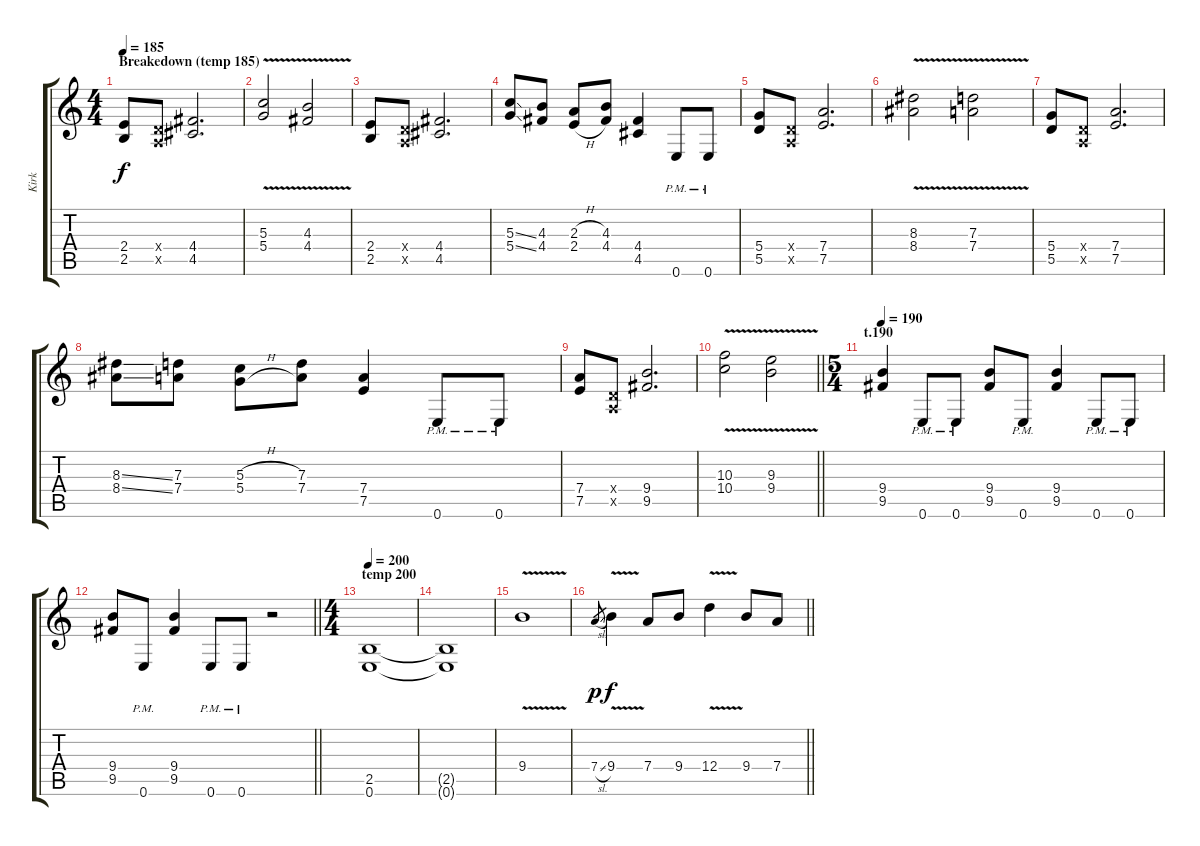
\track ("Kirk" "Kirk") {instrument overdrivenguitar}
\staff {score tabs}
\tuning (E4 B3 G3 D3 A2 E2) {hide}
\ts (4 4)
\section ("" "Breakedown (temp 185)")
\tempo 185
\clef g2
\ks c
(2.4 2.5).8{dy f} (0.4{x} 0.5{x}).8 (4.4 4.5).2{d} |
(5.3{v} 5.4{v}).2 (4.3{v} 4.4{v}).2 |
(2.4 2.5).8 (0.4{x} 0.5{x}).8 (4.4 4.5).2{d} |
(5.3{ss} 5.4{ss}).8 (4.3 4.4).8 (2.3{h} 2.4{h}).8 (4.3 4.4).8 (4.4 4.5).4 0.6{pm}.8 0.6{pm}.8 |
(5.4 5.5).8 (0.4{x} 0.5{x}).8 (7.4 7.5).2{d} |
(8.3{v} 8.4{v}).2 (7.3{v} 7.4{v}).2 |
(5.4 5.5).8 (0.4{x} 0.5{x}).8 (7.4 7.5).2{d} |
(8.3{ss} 8.4{ss}).8 (7.3 7.4).8 (5.3{h} 5.4{h}).8 (7.3 7.4).8 (7.4 7.5).4 0.6{pm}.8 0.6{pm}.8 |
(7.4 7.5).8 (0.4{x} 0.5{x}).8 (9.4 9.5).2{d} |
\barLineRight lightlight
(10.3{v} 10.4{v}).2 (9.3{v} 9.4{v}).2 |
\ts (5 4)
\section ("" "t.190")
\tempo 190
(9.4 9.5).4 0.6{pm}.8 0.6{pm}.8 (9.4 9.5).8 0.6{pm}.8 (9.4 9.5).4 0.6{pm}.8 0.6{pm}.8 |
\barLineRight lightlight
(9.4 9.5).8 0.6{pm}.8 (9.4 9.5).4 0.6{pm}.8 0.6{pm}.8 r.2 |
\ts (4 4)
\section ("" "temp 200")
\tempo 200
(2.5 0.6).1 |
(2.5{t} 0.6{t}).1 |
9.4{v}.1 |
\barLineRight lightlight
7.4{sl}.8{gr dy p} 9.4{v}.4{dy f} 7.4.8 9.4.8 12.4{v}.4 9.4.8 7.4.8
